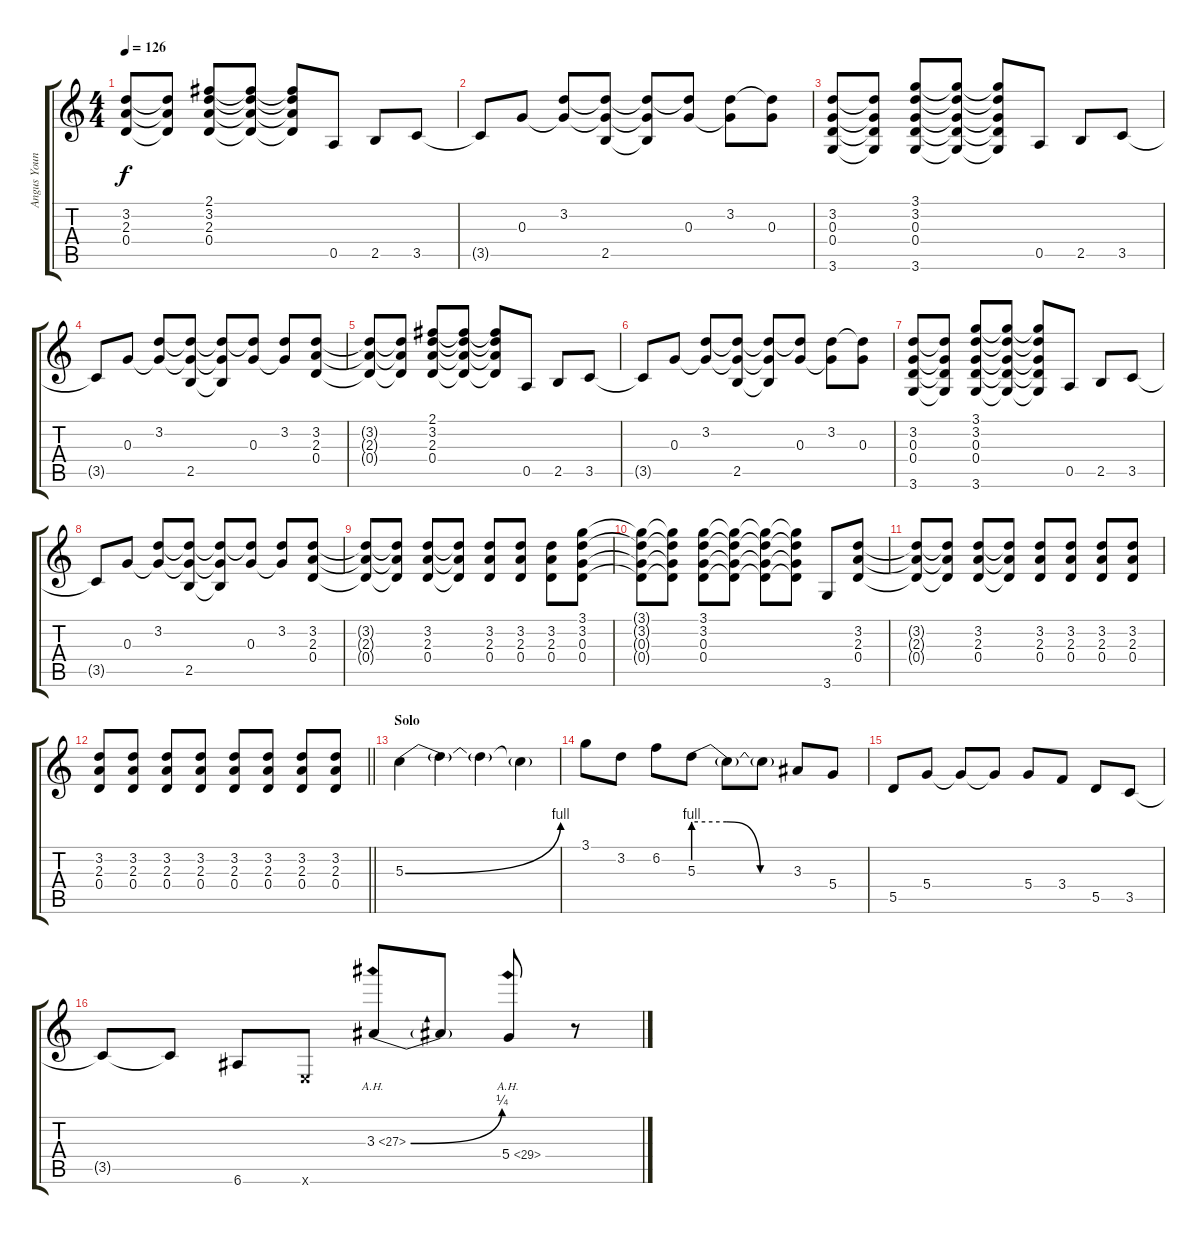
\track ("Angus Young (Lead Guitar)" "Angus Youn") {instrument overdrivenguitar}
\staff {score tabs}
\tuning (E4 B3 G3 D3 A2 E2) {hide}
\ts (4 4)
\tempo 126
\clef g2
\ks c
(3.2{t} 2.3{t} 0.4{t}).8{dy f} (3.2{t} 2.3{t} 0.4{t}).8 (2.1 3.2 2.3 0.4).8 (2.1{t} 3.2{t} 2.3{t} 0.4{t}).8 (2.1{t} 3.2{t} 2.3{t} 0.4{t}).8 0.5.8 2.5.8 3.5.8 |
3.5{t}.8 0.3.8 (3.2 0.3{t}).8 (3.2{t} 0.3{t} 2.5).8 (3.2{t} 0.3{t} 2.5{t}).8 (3.2{t} 0.3).8 (3.2 0.3{t}).8 (3.2{t} 0.3).8 |
(3.2 0.3 0.4 3.6).8 (3.2{t} 0.3{t} 0.4{t} 3.6{t}).8 (3.1 3.2 0.3 0.4 3.6).8 (3.1{t} 3.2{t} 0.3{t} 0.4{t} 3.6{t}).8 (3.1{t} 3.2{t} 0.3{t} 0.4{t} 3.6{t}).8 0.5.8 2.5.8 3.5.8 |
3.5{t}.8 0.3.8 (3.2 0.3{t}).8 (3.2{t} 0.3{t} 2.5).8 (3.2{t} 0.3{t} 2.5{t}).8 (3.2{t} 0.3).8 (3.2 0.3{t}).8 (3.2 2.3 0.4).8 |
(3.2{t} 2.3{t} 0.4{t}).8 (3.2{t} 2.3{t} 0.4{t}).8 (2.1 3.2 2.3 0.4).8 (2.1{t} 3.2{t} 2.3{t} 0.4{t}).8 (2.1{t} 3.2{t} 2.3{t} 0.4{t}).8 0.5.8 2.5.8 3.5.8 |
3.5{t}.8 0.3.8 (3.2 0.3{t}).8 (3.2{t} 0.3{t} 2.5).8 (3.2{t} 0.3{t} 2.5{t}).8 (3.2{t} 0.3).8 (3.2 0.3{t}).8 (3.2{t} 0.3).8 |
(3.2 0.3 0.4 3.6).8 (3.2{t} 0.3{t} 0.4{t} 3.6{t}).8 (3.1 3.2 0.3 0.4 3.6).8 (3.1{t} 3.2{t} 0.3{t} 0.4{t} 3.6{t}).8 (3.1{t} 3.2{t} 0.3{t} 0.4{t} 3.6{t}).8 0.5.8 2.5.8 3.5.8 |
3.5{t}.8 0.3.8 (3.2 0.3{t}).8 (3.2{t} 0.3{t} 2.5).8 (3.2{t} 0.3{t} 2.5{t}).8 (3.2{t} 0.3).8 (3.2 0.3{t}).8 (3.2 2.3 0.4).8 |
(3.2{t} 2.3{t} 0.4{t}).8 (3.2{t} 2.3{t} 0.4{t}).8 (3.2 2.3 0.4).8 (3.2{t} 2.3{t} 0.4{t}).8 (3.2 2.3 0.4).8 (3.2 2.3 0.4).8 (3.2 2.3 0.4).8 (3.1 3.2 0.3 0.4).8 |
(3.1{t} 3.2{t} 0.3{t} 0.4{t}).8 (3.1{t} 3.2{t} 0.3{t} 0.4{t}).8 (3.1 3.2 0.3 0.4).8 (3.1{t} 3.2{t} 0.3{t} 0.4{t}).8 (3.1{t} 3.2{t} 0.3{t} 0.4{t}).8 (3.1{t} 3.2{t} 0.3{t} 0.4{t}).8 3.6.8 (3.2 2.3 0.4).8 |
(3.2{t} 2.3{t} 0.4{t}).8 (3.2{t} 2.3{t} 0.4{t}).8 (3.2 2.3 0.4).8 (3.2{t} 2.3{t} 0.4{t}).8 (3.2 2.3 0.4).8 (3.2 2.3 0.4).8 (3.2 2.3 0.4).8 (3.2 2.3 0.4).8 |
\barLineRight lightlight
(3.2 2.3 0.4).8 (3.2 2.3 0.4).8 (3.2 2.3 0.4).8 (3.2 2.3 0.4).8 (3.2 2.3 0.4).8 (3.2 2.3 0.4).8 (3.2 2.3 0.4).8 (3.2 2.3 0.4).8 |
\section ("" "Solo")
5.3{be (bend 0 0 60 4)}.4 5.3{t}.4 5.3{t}.4 5.3{t}.4 |
3.1.8 3.2.8 6.2.8 5.3{be (custom 0 4 20 4 40 0 60 0)}.8 5.3{t}.8 5.3{t}.8 3.3.8 5.4.8 |
5.5.8 5.4.8 5.4{t}.8 5.4{t}.8 5.4.8 3.4.8 5.5.8 3.5.8 |
3.5{t}.8 3.5{t}.8 6.6.8 0.6{x}.8 3.3{be (bend 0 0 60 1) ah 24}.8 3.3{t}.8 5.4{ah 24}.8 r.8
